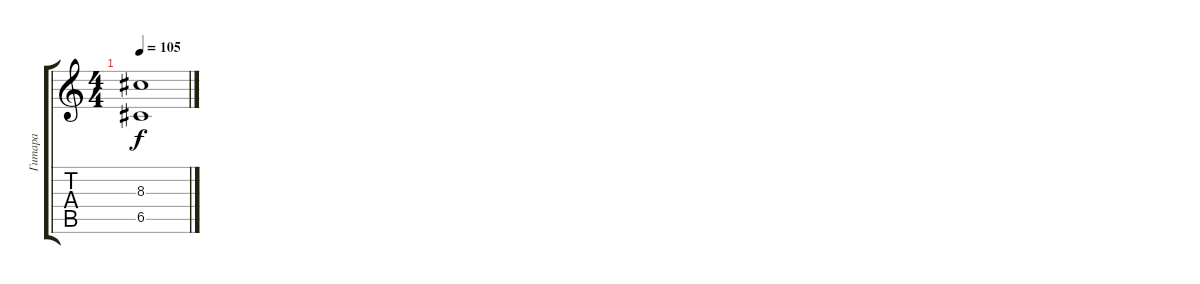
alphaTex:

\track ("Гитара" "Гитара") {instrument acousticguitarsteel}
\staff {score tabs}
\tuning (D4 A3 F3 C3 G2 C2) {hide}
\ts (4 4)
\tempo 105
\clef g2
\ks c
(8.3{t} 6.5{t}).1{dy f}
